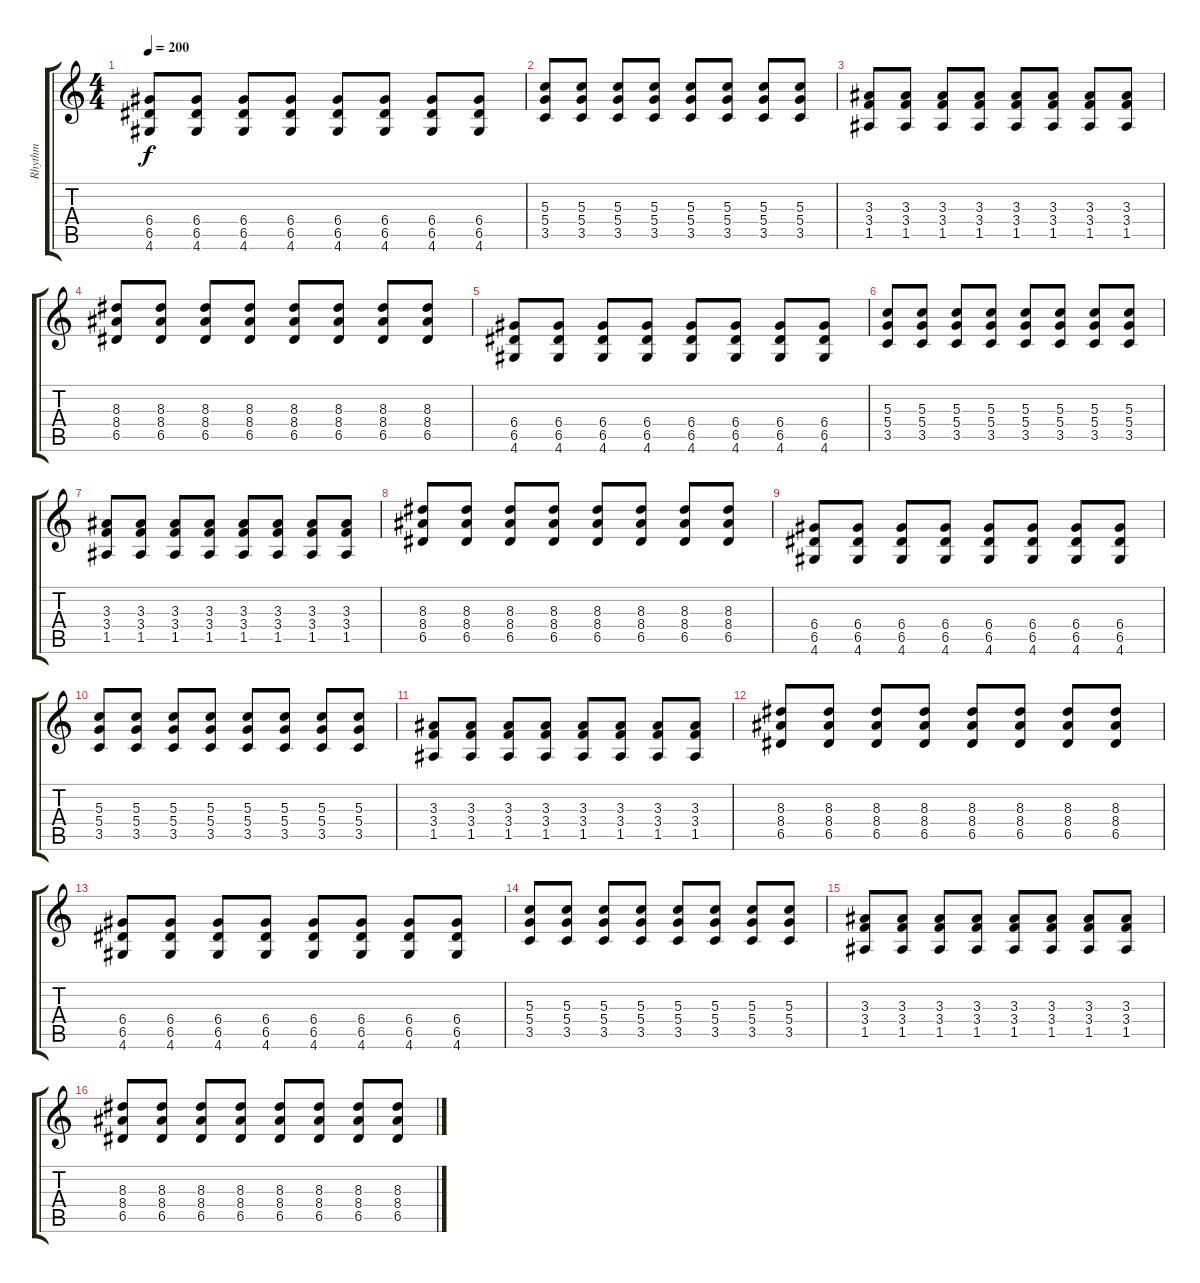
\track ("Rhythm" "Rhythm") {instrument distortionguitar}
\staff {score tabs}
\tuning (E4 B3 G3 D3 A2 E2) {hide}
\ts (4 4)
\tempo 200
\clef g2
\ks c
(6.4 6.5 4.6).8{dy f} (6.4 6.5 4.6).8 (6.4 6.5 4.6).8 (6.4 6.5 4.6).8 (6.4 6.5 4.6).8 (6.4 6.5 4.6).8 (6.4 6.5 4.6).8 (6.4 6.5 4.6).8 |
(5.3 5.4 3.5).8 (5.3 5.4 3.5).8 (5.3 5.4 3.5).8 (5.3 5.4 3.5).8 (5.3 5.4 3.5).8 (5.3 5.4 3.5).8 (5.3 5.4 3.5).8 (5.3 5.4 3.5).8 |
(3.3 3.4 1.5).8 (3.3 3.4 1.5).8 (3.3 3.4 1.5).8 (3.3 3.4 1.5).8 (3.3 3.4 1.5).8 (3.3 3.4 1.5).8 (3.3 3.4 1.5).8 (3.3 3.4 1.5).8 |
(8.3 8.4 6.5).8 (8.3 8.4 6.5).8 (8.3 8.4 6.5).8 (8.3 8.4 6.5).8 (8.3 8.4 6.5).8 (8.3 8.4 6.5).8 (8.3 8.4 6.5).8 (8.3 8.4 6.5).8 |
(6.4 6.5 4.6).8 (6.4 6.5 4.6).8 (6.4 6.5 4.6).8 (6.4 6.5 4.6).8 (6.4 6.5 4.6).8 (6.4 6.5 4.6).8 (6.4 6.5 4.6).8 (6.4 6.5 4.6).8 |
(5.3 5.4 3.5).8{volume 16 instrument distortionguitar} (5.3 5.4 3.5).8 (5.3 5.4 3.5).8 (5.3 5.4 3.5).8 (5.3 5.4 3.5).8 (5.3 5.4 3.5).8 (5.3 5.4 3.5).8 (5.3 5.4 3.5).8 |
(3.3 3.4 1.5).8 (3.3 3.4 1.5).8 (3.3 3.4 1.5).8 (3.3 3.4 1.5).8 (3.3 3.4 1.5).8 (3.3 3.4 1.5).8 (3.3 3.4 1.5).8 (3.3 3.4 1.5).8 |
(8.3 8.4 6.5).8 (8.3 8.4 6.5).8 (8.3 8.4 6.5).8 (8.3 8.4 6.5).8 (8.3 8.4 6.5).8 (8.3 8.4 6.5).8 (8.3 8.4 6.5).8 (8.3 8.4 6.5).8 |
(6.4 6.5 4.6).8 (6.4 6.5 4.6).8 (6.4 6.5 4.6).8 (6.4 6.5 4.6).8 (6.4 6.5 4.6).8 (6.4 6.5 4.6).8 (6.4 6.5 4.6).8 (6.4 6.5 4.6).8 |
(5.3 5.4 3.5).8 (5.3 5.4 3.5).8 (5.3 5.4 3.5).8 (5.3 5.4 3.5).8 (5.3 5.4 3.5).8 (5.3 5.4 3.5).8 (5.3 5.4 3.5).8 (5.3 5.4 3.5).8 |
(3.3 3.4 1.5).8 (3.3 3.4 1.5).8 (3.3 3.4 1.5).8 (3.3 3.4 1.5).8 (3.3 3.4 1.5).8 (3.3 3.4 1.5).8 (3.3 3.4 1.5).8 (3.3 3.4 1.5).8 |
(8.3 8.4 6.5).8 (8.3 8.4 6.5).8 (8.3 8.4 6.5).8 (8.3 8.4 6.5).8 (8.3 8.4 6.5).8 (8.3 8.4 6.5).8 (8.3 8.4 6.5).8 (8.3 8.4 6.5).8 |
(6.4 6.5 4.6).8 (6.4 6.5 4.6).8 (6.4 6.5 4.6).8 (6.4 6.5 4.6).8 (6.4 6.5 4.6).8 (6.4 6.5 4.6).8 (6.4 6.5 4.6).8 (6.4 6.5 4.6).8 |
(5.3 5.4 3.5).8{volume 16 instrument distortionguitar} (5.3 5.4 3.5).8 (5.3 5.4 3.5).8 (5.3 5.4 3.5).8 (5.3 5.4 3.5).8 (5.3 5.4 3.5).8 (5.3 5.4 3.5).8 (5.3 5.4 3.5).8 |
(3.3 3.4 1.5).8 (3.3 3.4 1.5).8 (3.3 3.4 1.5).8 (3.3 3.4 1.5).8 (3.3 3.4 1.5).8 (3.3 3.4 1.5).8 (3.3 3.4 1.5).8 (3.3 3.4 1.5).8 |
(8.3 8.4 6.5).8 (8.3 8.4 6.5).8 (8.3 8.4 6.5).8 (8.3 8.4 6.5).8 (8.3 8.4 6.5).8 (8.3 8.4 6.5).8 (8.3 8.4 6.5).8 (8.3 8.4 6.5).8
